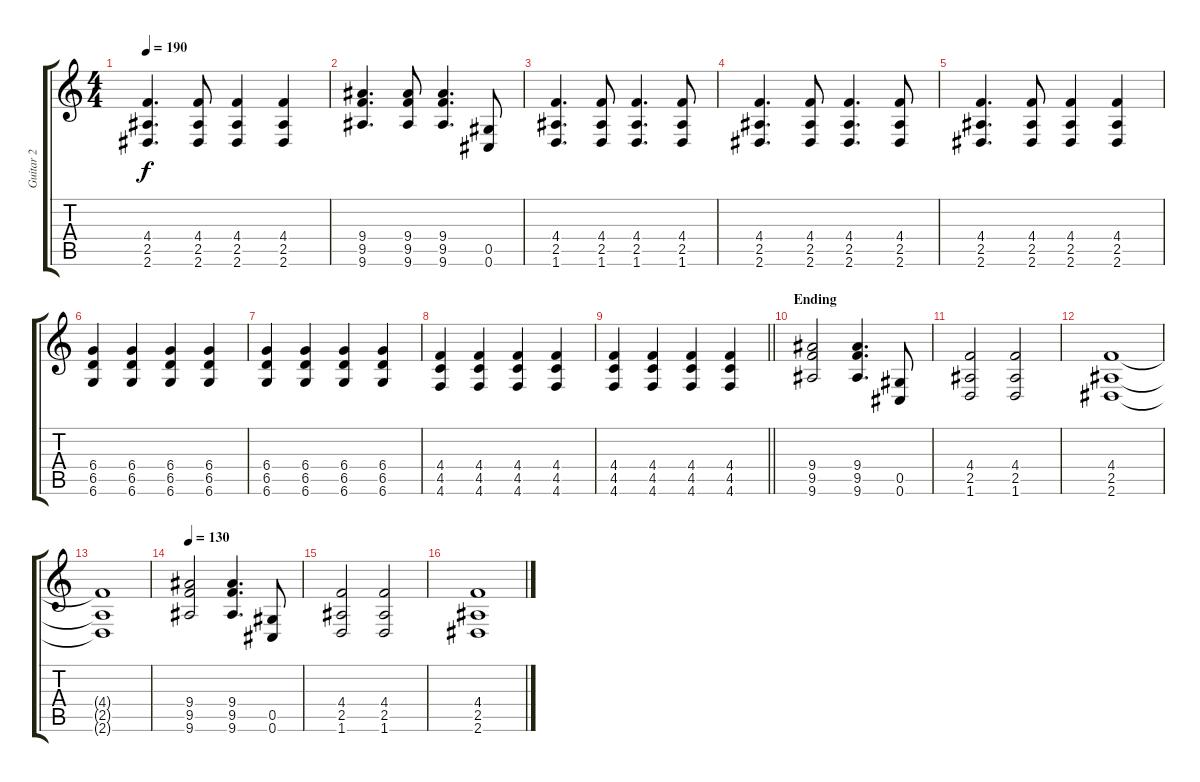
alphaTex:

\track ("Guitar 2" "Guitar 2") {instrument overdrivenguitar}
\staff {score tabs}
\tuning (Eb4 Bb3 Gb3 Db3 Ab2 Db2) {hide}
\ts (4 4)
\tempo 190
\clef g2
\ks c
(4.4 2.5 2.6).4{d dy f} (4.4 2.5 2.6).8 (4.4 2.5 2.6).4 (4.4 2.5 2.6).4 |
(9.4 9.5 9.6).4{d} (9.4 9.5 9.6).8 (9.4 9.5 9.6).4{d} (0.5 0.6).8 |
(4.4 2.5 1.6).4{d} (4.4 2.5 1.6).8 (4.4 2.5 1.6).4{d} (4.4 2.5 1.6).8 |
(4.4 2.5 2.6).4{d} (4.4 2.5 2.6).8 (4.4 2.5 2.6).4{d} (4.4 2.5 2.6).8 |
(4.4 2.5 2.6).4{d} (4.4 2.5 2.6).8 (4.4 2.5 2.6).4 (4.4 2.5 2.6).4 |
(6.4 6.5 6.6).4 (6.4 6.5 6.6).4 (6.4 6.5 6.6).4 (6.4 6.5 6.6).4 |
(6.4 6.5 6.6).4 (6.4 6.5 6.6).4 (6.4 6.5 6.6).4 (6.4 6.5 6.6).4 |
(4.4 4.5 4.6).4 (4.4 4.5 4.6).4 (4.4 4.5 4.6).4 (4.4 4.5 4.6).4 |
\barLineRight lightlight
(4.4 4.5 4.6).4 (4.4 4.5 4.6).4 (4.4 4.5 4.6).4 (4.4 4.5 4.6).4 |
\section ("" "Ending")
(9.4 9.5 9.6).2 (9.4 9.5 9.6).4{d} (0.5 0.6).8 |
(4.4 2.5 1.6).2 (4.4 2.5 1.6).2 |
(4.4 2.5 2.6).1 |
(4.4{t} 2.5{t} 2.6{t}).1 |
\tempo 130
(9.4 9.5 9.6).2 (9.4 9.5 9.6).4{d} (0.5 0.6).8 |
(4.4 2.5 1.6).2 (4.4 2.5 1.6).2 |
(4.4 2.5 2.6).1
